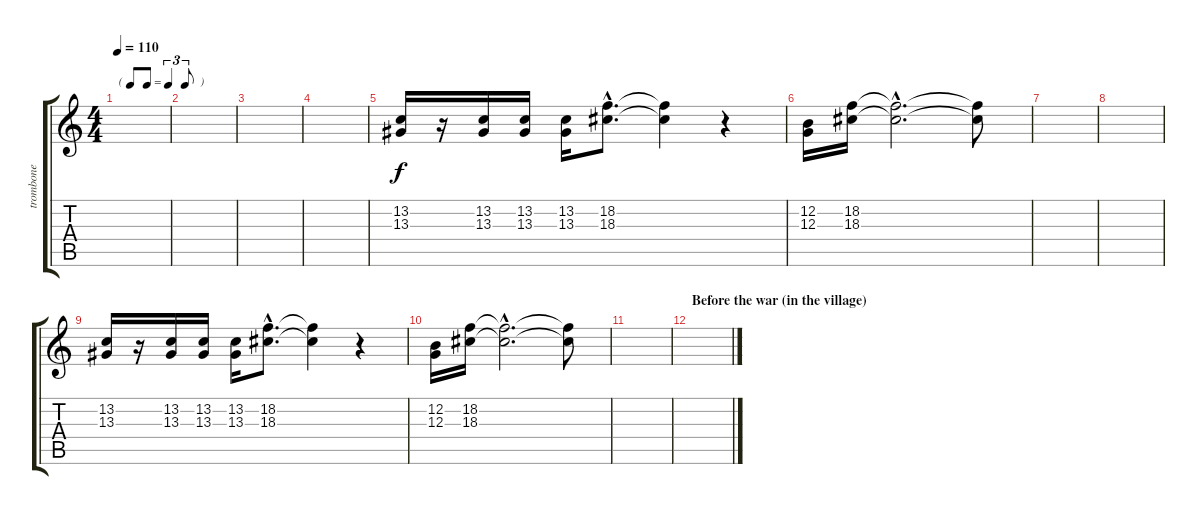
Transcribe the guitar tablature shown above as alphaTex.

\track ("trombone" "trombone") {instrument trombone}
\staff {score tabs}
\tuning (E4 B3 G3 D3 A2 E2) {hide}
\ts (4 4)
\tf triplet8th
\tempo 110
\clef g2
\ks c
|
|
|
|
(13.2 13.3).16 r.16 (13.2 13.3).16 (13.2 13.3).16 (13.2 13.3).16 (18.2{hac} 18.3{hac}).8{d} (18.2{t} 18.3{t}).4 r.4 |
(12.2 12.3).16 (18.2 18.3).16 (18.2{hac t} 18.3{hac t}).2{d} (18.2{t} 18.3{t}).8 |
|
|
(13.2 13.3).16 r.16 (13.2 13.3).16 (13.2 13.3).16 (13.2 13.3).16 (18.2{hac} 18.3{hac}).8{d} (18.2{t} 18.3{t}).4 r.4 |
(12.2 12.3).16 (18.2 18.3).16 (18.2{hac t} 18.3{hac t}).2{d} (18.2{t} 18.3{t}).8 |
|
\section ("" "Before the war (in the village)")
